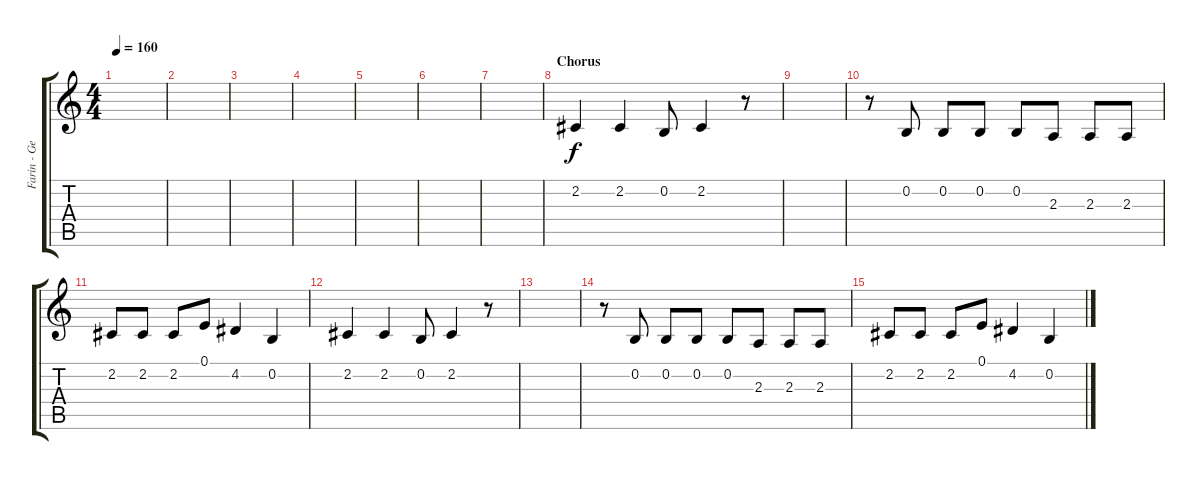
\track ("Farin - Gesang" "Farin - Ge") {instrument tenorsax}
\staff {score tabs}
\tuning (E4 B3 G3 D3 A2 E2) {hide}
\ts (4 4)
\tempo 160
\clef g2
\ks c
|
|
|
|
|
|
|
\section ("" "Chorus")
2.2.4 2.2.4 0.2.8 2.2.4 r.8 |
|
r.8 0.2.8 0.2.8 0.2.8 0.2.8 2.3.8 2.3.8 2.3.8 |
2.2.8 2.2.8 2.2.8 0.1.8 4.2.4 0.2.4 |
2.2.4 2.2.4 0.2.8 2.2.4 r.8 |
|
r.8 0.2.8 0.2.8 0.2.8 0.2.8 2.3.8 2.3.8 2.3.8 |
2.2.8 2.2.8 2.2.8 0.1.8 4.2.4 0.2.4
